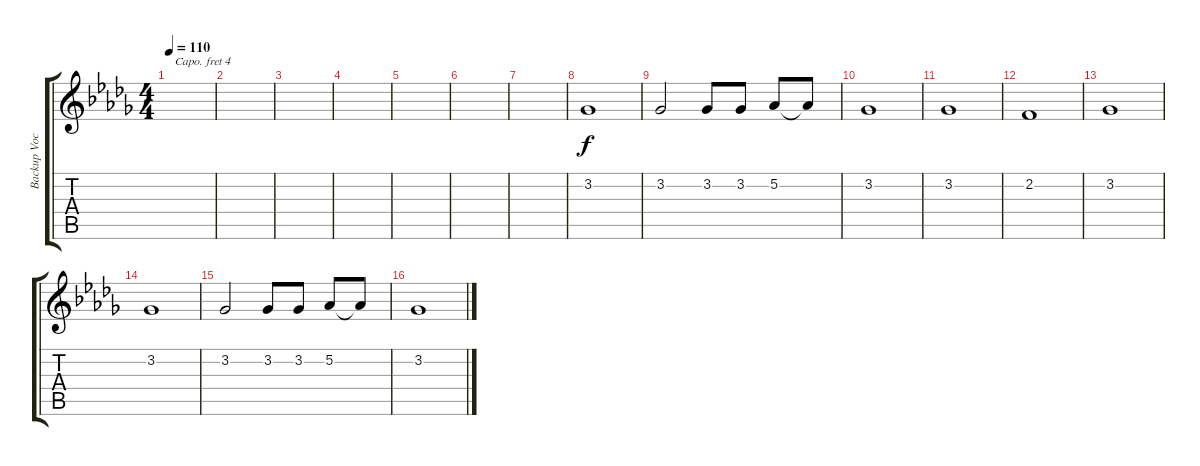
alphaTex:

\track ("Backup Vocals" "Backup Voc") {instrument choiraahs}
\staff {score tabs}
\capo 4
\tuning (E4 B3 G3 D3 A2 E2) {hide}
\ts (4 4)
\tempo 110
\clef g2
\ks db
|
|
|
|
|
|
|
3.2.1 |
3.2.2 3.2.8 3.2.8 5.2.8 5.2{t}.8 |
3.2.1 |
3.2.1 |
2.2.1 |
3.2.1 |
3.2.1 |
3.2.2 3.2.8 3.2.8 5.2.8 5.2{t}.8 |
3.2.1
